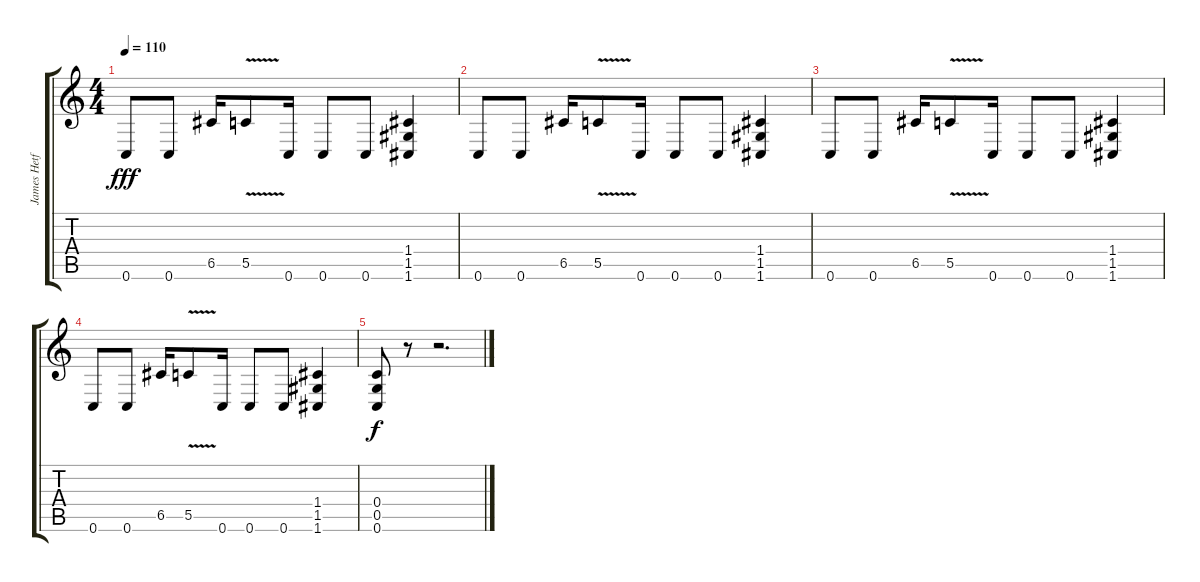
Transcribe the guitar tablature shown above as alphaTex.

\track ("James Hetfield" "James Hetf") {instrument distortionguitar}
\staff {score tabs}
\tuning (D4 A3 F3 C3 G2 C2) {hide}
\ts (4 4)
\tempo 110
\clef g2
\ks c
0.6.8{dy fff} 0.6.8 6.5.16 5.5{v}.8 0.6.16 0.6.8 0.6.8 (1.4 1.5 1.6).4 |
0.6.8 0.6.8 6.5.16 5.5{v}.8 0.6.16 0.6.8 0.6.8 (1.4 1.5 1.6).4 |
0.6.8 0.6.8 6.5.16 5.5{v}.8 0.6.16 0.6.8 0.6.8 (1.4 1.5 1.6).4 |
0.6.8 0.6.8 6.5.16 5.5{v}.8 0.6.16 0.6.8 0.6.8 (1.4 1.5 1.6).4 |
(0.4 0.5 0.6).8{dy f} r.8 r.2{d}
